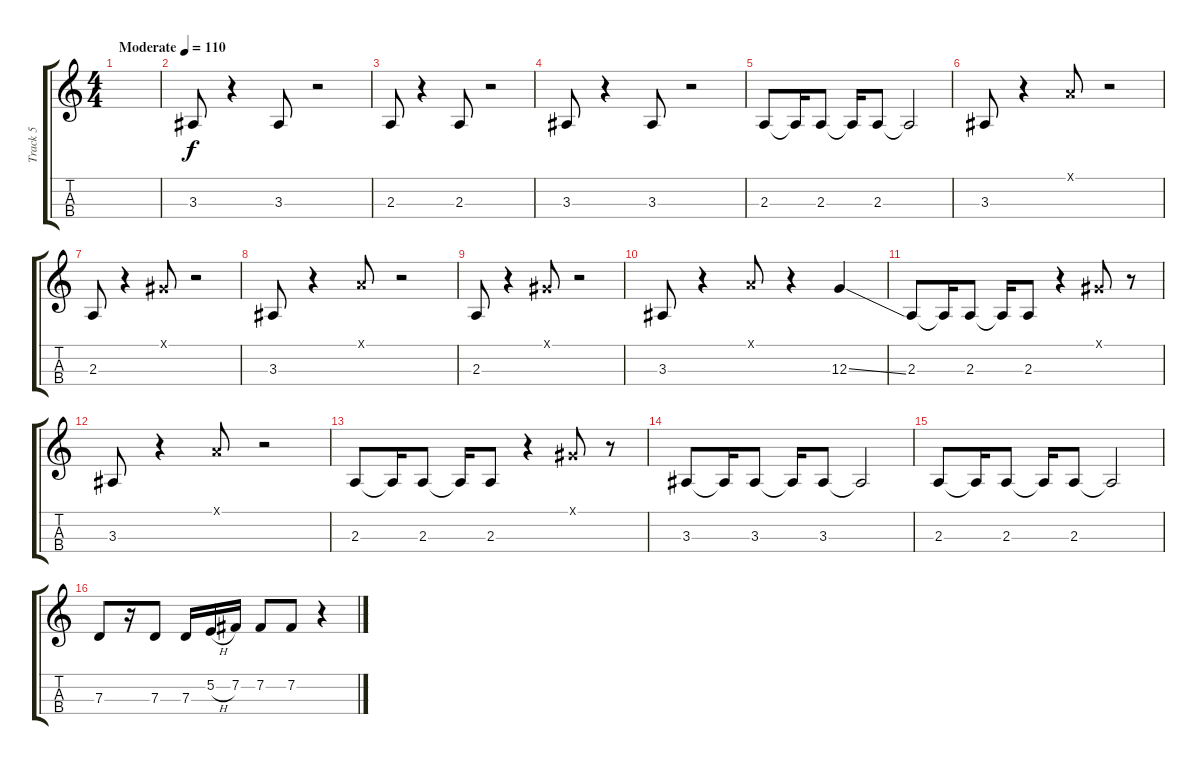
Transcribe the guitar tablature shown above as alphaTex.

\track ("Track 5" "Track 5") {instrument electricpiano1}
\staff {score tabs}
\tuning (E4 B3 G3 D3) {hide}
\ts (4 4)
\tempo (110 "Moderate")
\clef g2
\ks c
|
3.3.8 r.4 3.3.8 r.2 |
2.3.8 r.4 2.3.8 r.2 |
3.3.8 r.4 3.3.8 r.2 |
2.3.8 2.3{t}.16 2.3.8 2.3{t}.16 2.3.8 2.3{t}.2 |
3.3.8 r.4 5.1{x}.8 r.2 |
2.3.8 r.4 4.1{x}.8 r.2 |
3.3.8 r.4 5.1{x}.8 r.2 |
2.3.8 r.4 4.1{x}.8 r.2 |
3.3.8 r.4 5.1{x}.8 r.4 12.3{ss}.4 |
2.3.8 2.3{t}.16 2.3.8 2.3{t}.16 2.3.8 r.4 4.1{x}.8 r.8 |
3.3.8 r.4 5.1{x}.8 r.2 |
2.3.8 2.3{t}.16 2.3.8 2.3{t}.16 2.3.8 r.4 4.1{x}.8 r.8 |
3.3.8 3.3{t}.16 3.3.8 3.3{t}.16 3.3.8 3.3{t}.2 |
2.3.8 2.3{t}.16 2.3.8 2.3{t}.16 2.3.8 2.3{t}.2 |
7.3.8 r.16 7.3.8 7.3.16 5.2{h}.16 7.2.16 7.2.8 7.2.8 r.4
